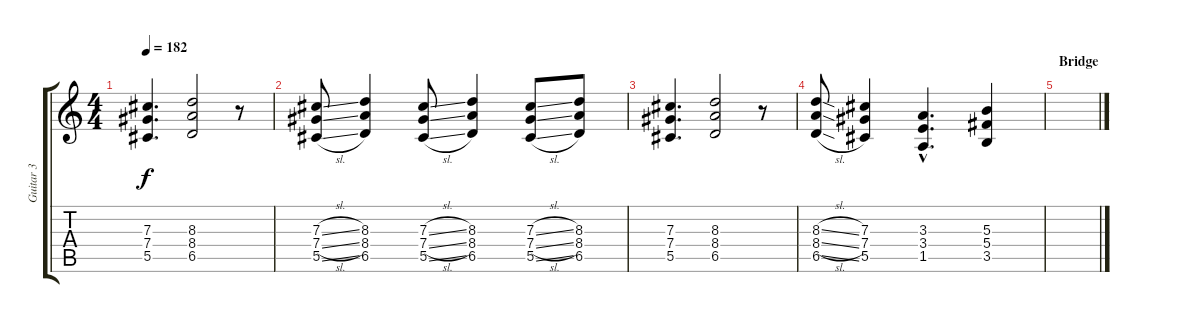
\track ("Guitar 3" "Guitar 3") {instrument distortionguitar}
\staff {score tabs}
\tuning (Eb4 Bb3 Gb3 Db3 Ab2 Eb2) {hide}
\ts (4 4)
\tempo 182
\clef g2
\ks c
(7.3 7.4 5.5).4{d dy f volume 13 balance 8} (8.3 8.4 6.5).2 r.8 |
(7.3{sl} 7.4{sl} 5.5{sl}).8 (8.3 8.4 6.5).4 (7.3{sl} 7.4{sl} 5.5{sl}).8 (8.3 8.4 6.5).4 (7.3{sl} 7.4{sl} 5.5{sl}).8 (8.3 8.4 6.5).8 |
(7.3 7.4 5.5).4{d} (8.3 8.4 6.5).2 r.8 |
(8.3{sl} 8.4{sl} 6.5{sl}).8 (7.3 7.4 5.5).4 (3.3{hac} 3.4{hac} 1.5{hac}).4{d} (5.3 5.4 3.5).4 |
\section ("" "Bridge")
